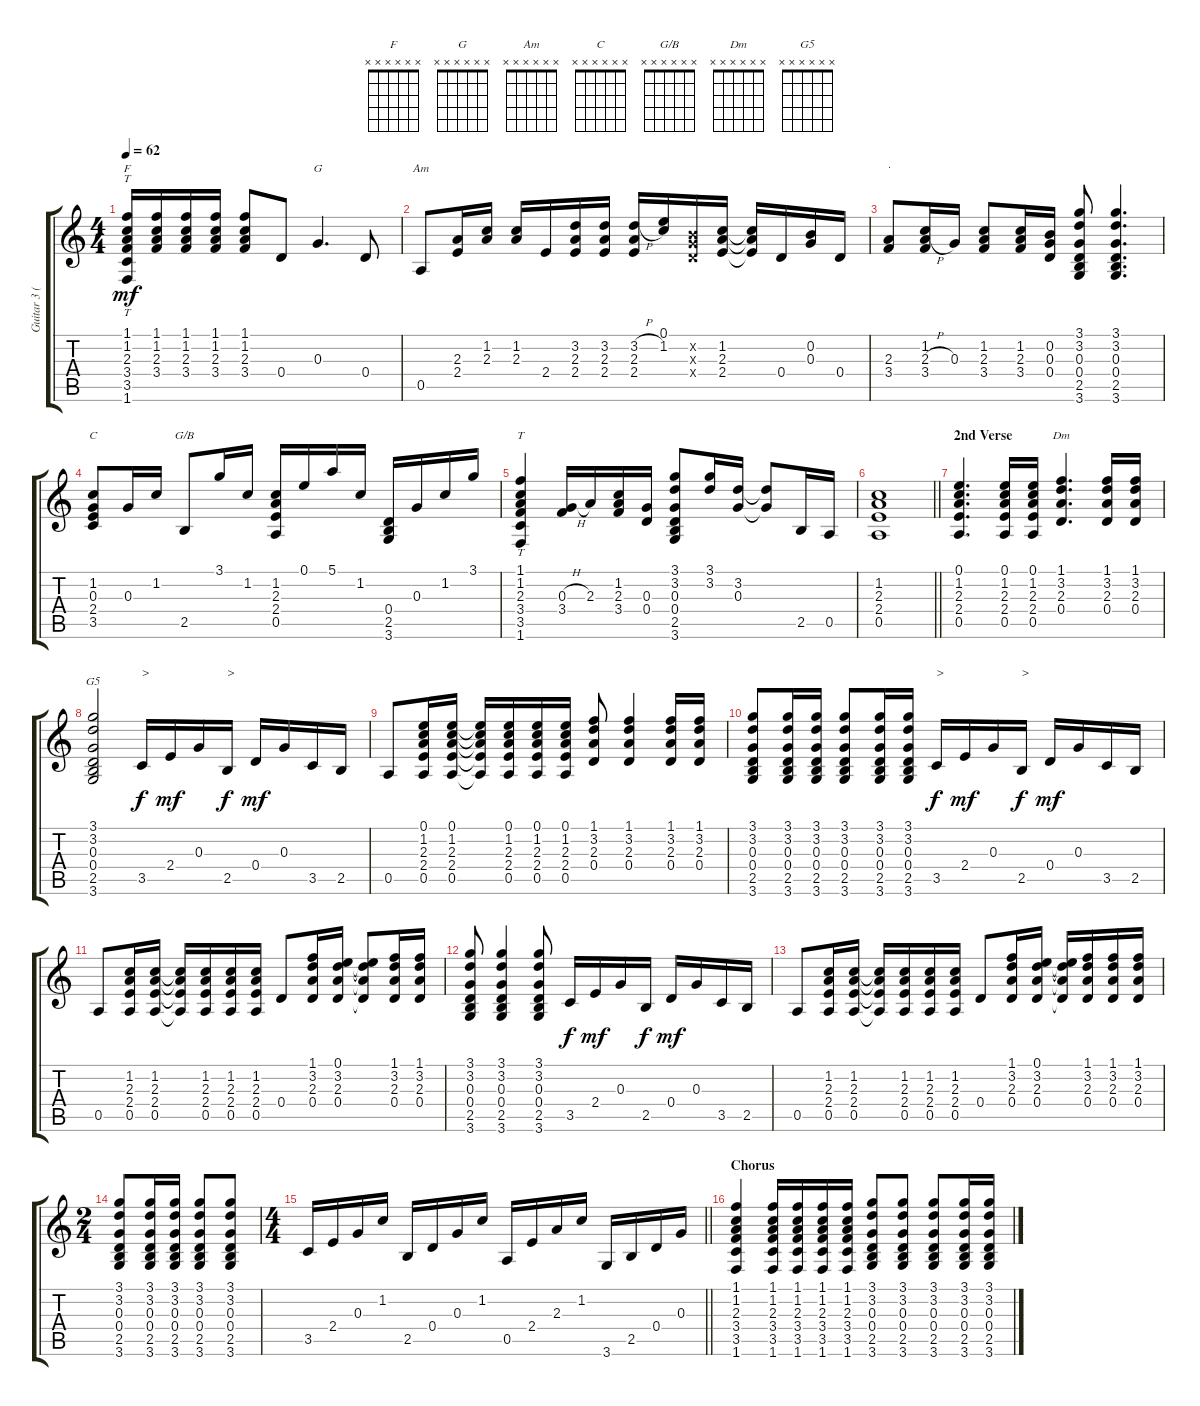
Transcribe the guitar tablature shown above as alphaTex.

\track ("Guitar 3 (Izzy)" "Guitar 3 (") {instrument electricguitarjazz}
\staff {score tabs}
\tuning (E4 B3 G3 D3 A2 E2) {hide}
\chord ("F" x x x x x x)
\chord ("G" x x x x x x)
\chord ("Am" x x x x x x)
\chord ("C" x x x x x x)
\chord ("G/B" x x x x x x)
\chord ("Dm" x x x x x x)
\chord ("G5" x x x x x x)
\ts (4 4)
\tempo 62
\clef g2
\ks c
(1.1 1.2 2.3 3.4 3.5 1.6).16{tt ch "F" dy mf} (1.1 1.2 2.3 3.4).16 (1.1 1.2 2.3 3.4).16 (1.1 1.2 2.3 3.4).16 (1.1 1.2 2.3 3.4).8 0.4.8 0.3.4{d ch "G"} 0.4.8 |
0.5.8{ch "Am"} (2.3 2.4).16 (1.2 2.3).16 (1.2 2.3).16 2.4.16 (3.2 2.3 2.4).16 (3.2 2.3 2.4).16 (3.2{h} 2.3 2.4).16 (0.1 1.2).16 (0.2{x} 0.3{x} 0.4{x}).16 (1.2 2.3 2.4).16 (1.2{t} 2.3{t} 2.4{t}).16 0.4.16 (0.2 0.3).16 0.4.16 |
(2.3 3.4).8{txt "."} (1.2 2.3{h} 3.4).16 0.3.16 (1.2 2.3 3.4).8 (1.2 2.3 3.4).16 (0.2 0.3 0.4).16 (3.1 3.2 0.3 0.4 2.5 3.6).8 (3.1 3.2 0.3 0.4 2.5 3.6).4{d} |
(1.2 0.3 2.4 3.5).8{ch "C"} 0.3.16 1.2.16 2.5.8{ch "G/B"} 3.1.16 1.2.16 (1.2 2.3 2.4 0.5).16 0.1.16 5.1.16 1.2.16 (0.4 2.5 3.6).16 0.3.16 1.2.16 3.1.16 |
(1.1 1.2 2.3 3.4 3.5 1.6).4{tt} (0.3{h} 3.4).16 2.3.16 (1.2 2.3 3.4).16 (0.3 0.4).16 (3.1 3.2 0.3 0.4 2.5 3.6).8 (3.1 3.2).16 (3.2 0.3).16 (3.2{t} 0.3{t}).8 2.5.16 0.5.16 |
\barLineRight lightlight
(1.2 2.3 2.4 0.5).1 |
\section ("" "2nd Verse")
(0.1 1.2 2.3 2.4 0.5).4{d} (0.1 1.2 2.3 2.4 0.5).16 (0.1 1.2 2.3 2.4 0.5).16 (1.1 3.2 2.3 0.4).4{d ch "Dm"} (1.1 3.2 2.3 0.4).16 (1.1 3.2 2.3 0.4).16 |
(3.1 3.2 0.3 0.4 2.5 3.6).2{ch "G5"} 3.5.16{txt ">" dy f} 2.4.16{dy mf} 0.3.16 2.5.16{txt ">" dy f} 0.4.16{dy mf} 0.3.16 3.5.16 2.5.16 |
0.5.8 (0.1 1.2 2.3 2.4 0.5).16 (0.1 1.2 2.3 2.4 0.5).16 (0.1{t} 1.2{t} 2.3{t} 2.4{t} 0.5{t}).16 (0.1 1.2 2.3 2.4 0.5).16 (0.1 1.2 2.3 2.4 0.5).16 (0.1 1.2 2.3 2.4 0.5).16 (1.1 3.2 2.3 0.4).8 (1.1 3.2 2.3 0.4).4 (1.1 3.2 2.3 0.4).16 (1.1 3.2 2.3 0.4).16 |
(3.1 3.2 0.3 0.4 2.5 3.6).8 (3.1 3.2 0.3 0.4 2.5 3.6).16 (3.1 3.2 0.3 0.4 2.5 3.6).16 (3.1 3.2 0.3 0.4 2.5 3.6).8 (3.1 3.2 0.3 0.4 2.5 3.6).16 (3.1 3.2 0.3 0.4 2.5 3.6).16 3.5.16{txt ">" dy f} 2.4.16{dy mf} 0.3.16 2.5.16{txt ">" dy f} 0.4.16{dy mf} 0.3.16 3.5.16 2.5.16 |
0.5.8 (1.2 2.3 2.4 0.5).16 (1.2 2.3 2.4 0.5).16 (1.2{t} 2.3{t} 2.4{t} 0.5{t}).16 (1.2 2.3 2.4 0.5).16 (1.2 2.3 2.4 0.5).16 (1.2 2.3 2.4 0.5).16 0.4.8 (1.1 3.2 2.3 0.4).16 (0.1 3.2 2.3 0.4).16 (0.1{t} 3.2{t} 2.3{t} 0.4{t}).8 (1.1 3.2 2.3 0.4).16 (1.1 3.2 2.3 0.4).16 |
(3.1 3.2 0.3 0.4 2.5 3.6).8 (3.1 3.2 0.3 0.4 2.5 3.6).4 (3.1 3.2 0.3 0.4 2.5 3.6).8 3.5.16{dy f} 2.4.16{dy mf} 0.3.16 2.5.16{dy f} 0.4.16{dy mf} 0.3.16 3.5.16 2.5.16 |
0.5.8 (1.2 2.3 2.4 0.5).16 (1.2 2.3 2.4 0.5).16 (1.2{t} 2.3{t} 2.4{t} 0.5{t}).16 (1.2 2.3 2.4 0.5).16 (1.2 2.3 2.4 0.5).16 (1.2 2.3 2.4 0.5).16 0.4.8 (1.1 3.2 2.3 0.4).16 (0.1 3.2 2.3 0.4).16 (0.1{t} 3.2{t} 2.3{t} 0.4{t}).16 (1.1 3.2 2.3 0.4).16 (1.1 3.2 2.3 0.4).16 (1.1 3.2 2.3 0.4).16 |
\ts (2 4)
(3.1 3.2 0.3 0.4 2.5 3.6).8 (3.1 3.2 0.3 0.4 2.5 3.6).16 (3.1 3.2 0.3 0.4 2.5 3.6).16 (3.1 3.2 0.3 0.4 2.5 3.6).8 (3.1 3.2 0.3 0.4 2.5 3.6).8 |
\ts (4 4)
\barLineRight lightlight
3.5.16 2.4.16 0.3.16 1.2.16 2.5.16 0.4.16 0.3.16 1.2.16 0.5.16 2.4.16 2.3.16 1.2.16 3.6.16 2.5.16 0.4.16 0.3.16 |
\section ("" "Chorus")
(1.1 1.2 2.3 3.4 3.5 1.6).4 (1.1 1.2 2.3 3.4 3.5 1.6).16 (1.1 1.2 2.3 3.4 3.5 1.6).16 (1.1 1.2 2.3 3.4 3.5 1.6).16 (1.1 1.2 2.3 3.4 3.5 1.6).16 (3.1 3.2 0.3 0.4 2.5 3.6).8 (3.1 3.2 0.3 0.4 2.5 3.6).8 (3.1 3.2 0.3 0.4 2.5 3.6).8 (3.1 3.2 0.3 0.4 2.5 3.6).16 (3.1 3.2 0.3 0.4 2.5 3.6).16
